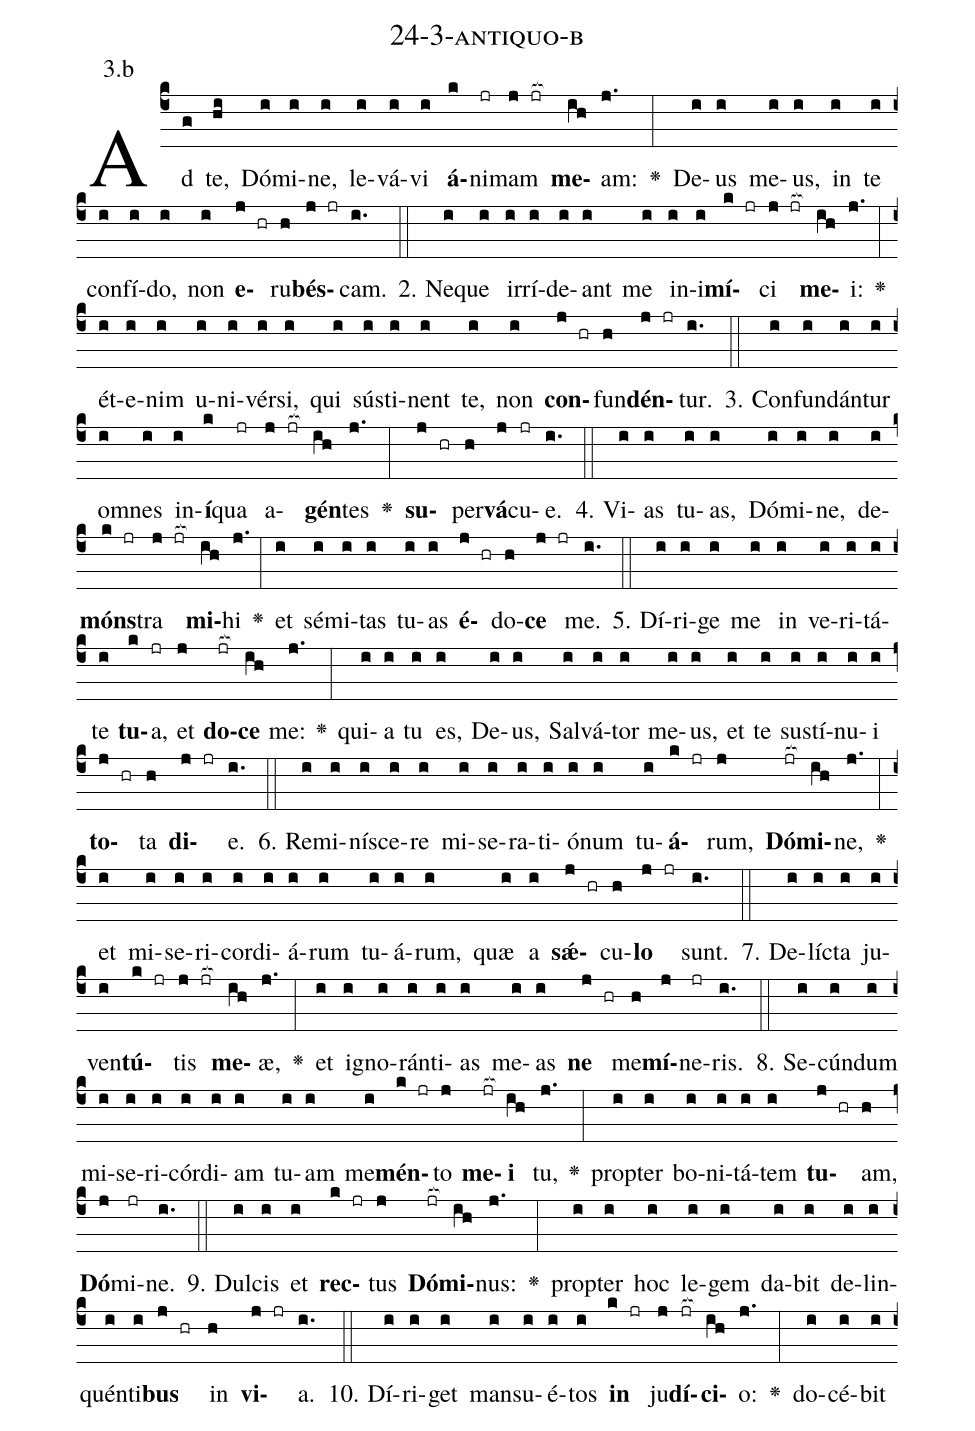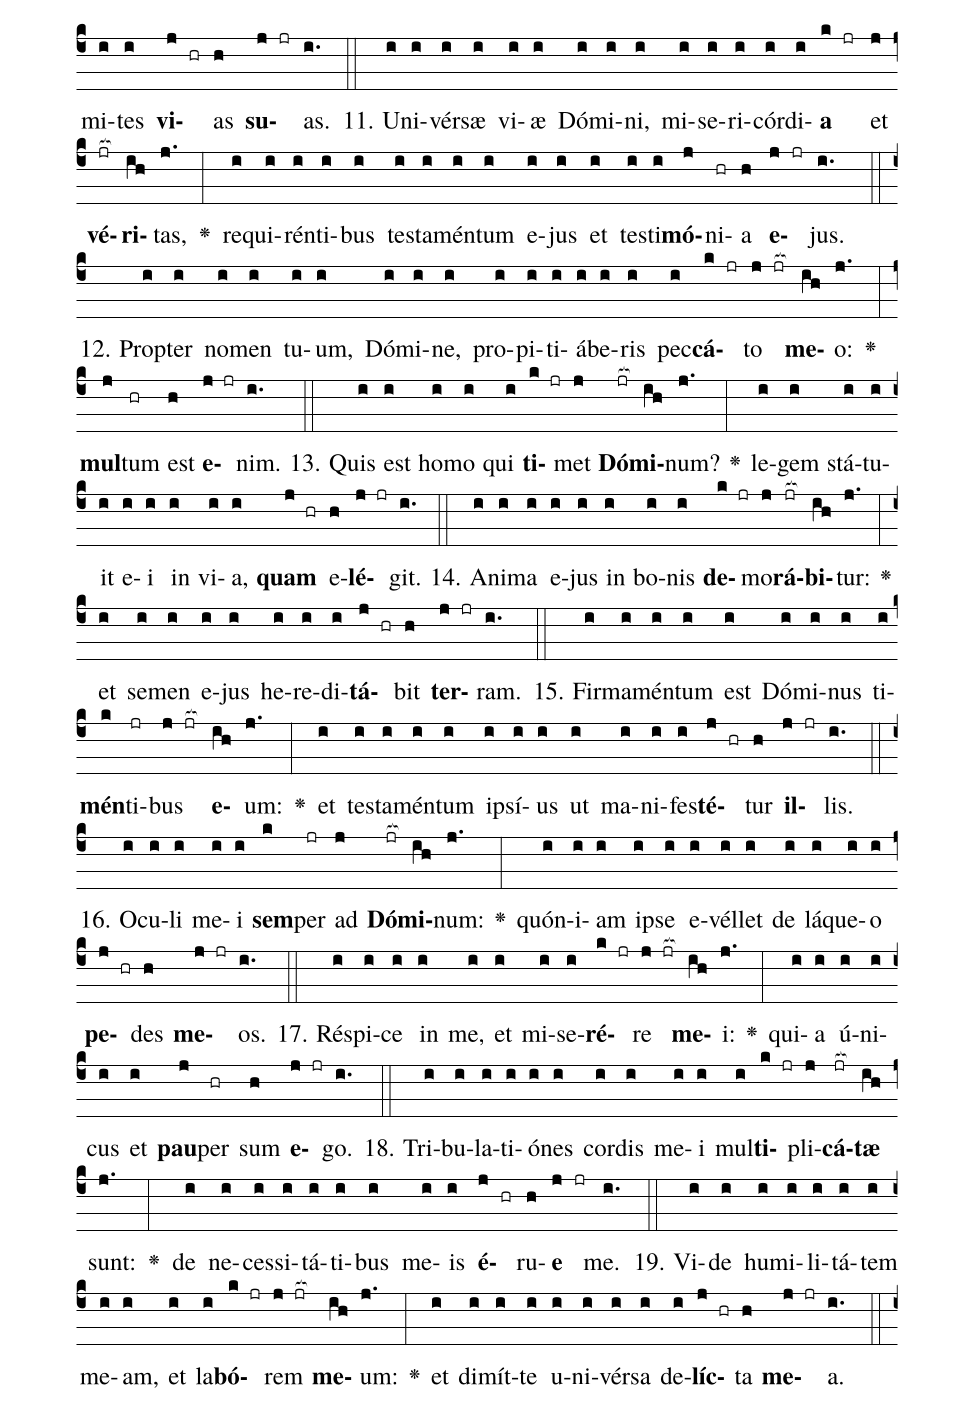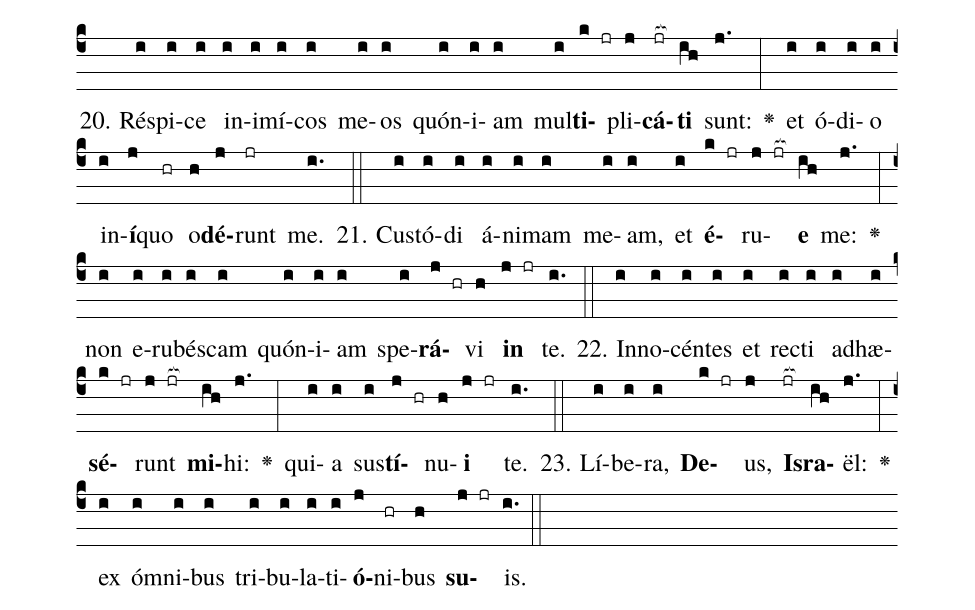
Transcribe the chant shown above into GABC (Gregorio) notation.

name: 24-3-antiquo-b;
annotation: 3.b;
%%
(c4)Ad(g) te,(hi) Dó(i)mi(i)ne,(i) le(i)vá(i)vi(i) <b>á</b>(k)ni(jr)mam(j jr[ocb:1{]) <b>me</b>(ih[ocb:0}])am:(j.) <v>\greheightstar</v>(:) De(i)us(i) me(i)us,(i) in(i) te(i) con(i)fí(i)do,(i) non(i) <b>e</b>(j hr)ru(h)<b>bés</b>(j jr)cam.(i.) (::)
2. Ne(i)que(i) ir(i)rí(i)de(i)ant(i) me(i) in(i)i(i)<b>mí</b>(k jr)ci(j jr[ocb:1{]) <b>me</b>(ih[ocb:0}])i:(j.) <v>\greheightstar</v>(:) ét(i)e(i)nim(i) u(i)ni(i)vér(i)si,(i) qui(i) sús(i)ti(i)nent(i) te,(i) non(i) <b>con</b>(j hr)fun(h)<b>dén</b>(j jr)tur.(i.) (::)
3. Con(i)fun(i)dán(i)tur(i) om(i)nes(i) in(i)<b>í</b>(k)qua(jr) a(j jr[ocb:1{])<b>gén</b>(ih[ocb:0}])tes(j.) <v>\greheightstar</v>(:) <b>su</b>(j hr)per(h)<b>vá</b>(j)cu(jr)e.(i.) (::)
4. Vi(i)as(i) tu(i)as,(i) Dó(i)mi(i)ne,(i) de(i)<b>móns</b>(k jr)tra(j jr[ocb:1{]) <b>mi</b>(ih[ocb:0}])hi(j.) <v>\greheightstar</v>(:) et(i) sé(i)mi(i)tas(i) tu(i)as(i) <b>é</b>(j hr)do(h)<b>ce</b>(j jr) me.(i.) (::)
5. Dí(i)ri(i)ge(i) me(i) in(i) ve(i)ri(i)tá(i)te(i) <b>tu</b>(k)a,(jr) et(j) <b>do</b>(jr[ocb:1{])<b>ce</b>(ih[ocb:0}]) me:(j.) <v>\greheightstar</v>(:) qui(i)a(i) tu(i) es,(i) De(i)us,(i) Sal(i)vá(i)tor(i) me(i)us,(i) et(i) te(i) sus(i)tí(i)nu(i)i(i) <b>to</b>(j hr)ta(h) <b>di</b>(j jr)e.(i.) (::)
6. Re(i)mi(i)ní(i)sce(i)re(i) mi(i)se(i)ra(i)ti(i)ó(i)num(i) tu(i)<b>á</b>(k jr)rum,(j) <b>Dó</b>(jr[ocb:1{])<b>mi</b>(ih[ocb:0}])ne,(j.) <v>\greheightstar</v>(:) et(i) mi(i)se(i)ri(i)cor(i)di(i)á(i)rum(i) tu(i)á(i)rum,(i) quæ(i) a(i) <b>sǽ</b>(j hr)cu(h)<b>lo</b>(j jr) sunt.(i.) (::)
7. De(i)líc(i)ta(i) ju(i)ven(i)<b>tú</b>(k jr)tis(j jr[ocb:1{]) <b>me</b>(ih[ocb:0}])æ,(j.) <v>\greheightstar</v>(:) et(i) i(i)gno(i)rán(i)ti(i)as(i) me(i)as(i) <b>ne</b>(j hr) me(h)<b>mí</b>(j)ne(jr)ris.(i.) (::)
8. Se(i)cún(i)dum(i) mi(i)se(i)ri(i)cór(i)di(i)am(i) tu(i)am(i) me(i)<b>mén</b>(k jr)to(j) <b>me</b>(jr[ocb:1{])<b>i</b>(ih[ocb:0}]) tu,(j.) <v>\greheightstar</v>(:) prop(i)ter(i) bo(i)ni(i)tá(i)tem(i) <b>tu</b>(j hr)am,(h) <b>Dó</b>(j)mi(jr)ne.(i.) (::)
9. Dul(i)cis(i) et(i) <b>rec</b>(k jr)tus(j) <b>Dó</b>(jr[ocb:1{])<b>mi</b>(ih[ocb:0}])nus:(j.) <v>\greheightstar</v>(:) prop(i)ter(i) hoc(i) le(i)gem(i) da(i)bit(i) de(i)lin(i)quén(i)ti(i)<b>bus</b>(j hr) in(h) <b>vi</b>(j jr)a.(i.) (::)
10. Dí(i)ri(i)get(i) man(i)su(i)é(i)tos(i) <b>in</b>(k jr) ju(j)<b>dí</b>(jr[ocb:1{])<b>ci</b>(ih[ocb:0}])o:(j.) <v>\greheightstar</v>(:) do(i)cé(i)bit(i) mi(i)tes(i) <b>vi</b>(j hr)as(h) <b>su</b>(j jr)as.(i.) (::)
11. U(i)ni(i)vér(i)sæ(i) vi(i)æ(i) Dó(i)mi(i)ni,(i) mi(i)se(i)ri(i)cór(i)di(i)<b>a</b>(k jr) et(j) <b>vé</b>(jr[ocb:1{])<b>ri</b>(ih[ocb:0}])tas,(j.) <v>\greheightstar</v>(:) re(i)qui(i)rén(i)ti(i)bus(i) tes(i)ta(i)mén(i)tum(i) e(i)jus(i) et(i) tes(i)ti(i)<b>mó</b>(j)ni(hr)a(h) <b>e</b>(j jr)jus.(i.) (::)
12. Prop(i)ter(i) no(i)men(i) tu(i)um,(i) Dó(i)mi(i)ne,(i) pro(i)pi(i)ti(i)á(i)be(i)ris(i) pec(i)<b>cá</b>(k jr)to(j jr[ocb:1{]) <b>me</b>(ih[ocb:0}])o:(j.) <v>\greheightstar</v>(:) <b>mul</b>(j)tum(hr) est(h) <b>e</b>(j jr)nim.(i.) (::)
13. Quis(i) est(i) ho(i)mo(i) qui(i) <b>ti</b>(k jr)met(j) <b>Dó</b>(jr[ocb:1{])<b>mi</b>(ih[ocb:0}])num?(j.) <v>\greheightstar</v>(:) le(i)gem(i) stá(i)tu(i)it(i) e(i)i(i) in(i) vi(i)a,(i) <b>quam</b>(j hr) e(h)<b>lé</b>(j jr)git.(i.) (::)
14. A(i)ni(i)ma(i) e(i)jus(i) in(i) bo(i)nis(i) <b>de</b>(k jr)mo(j)<b>rá</b>(jr[ocb:1{])<b>bi</b>(ih[ocb:0}])tur:(j.) <v>\greheightstar</v>(:) et(i) se(i)men(i) e(i)jus(i) he(i)re(i)di(i)<b>tá</b>(j hr)bit(h) <b>ter</b>(j jr)ram.(i.) (::)
15. Fir(i)ma(i)mén(i)tum(i) est(i) Dó(i)mi(i)nus(i) ti(i)<b>mén</b>(k)ti(jr)bus(j jr[ocb:1{]) <b>e</b>(ih[ocb:0}])um:(j.) <v>\greheightstar</v>(:) et(i) tes(i)ta(i)mén(i)tum(i) ip(i)sí(i)us(i) ut(i) ma(i)ni(i)fes(i)<b>té</b>(j hr)tur(h) <b>il</b>(j jr)lis.(i.) (::)
16. O(i)cu(i)li(i) me(i)i(i) <b>sem</b>(k)per(jr) ad(j) <b>Dó</b>(jr[ocb:1{])<b>mi</b>(ih[ocb:0}])num:(j.) <v>\greheightstar</v>(:) quón(i)i(i)am(i) ip(i)se(i) e(i)vél(i)let(i) de(i) lá(i)que(i)o(i) <b>pe</b>(j hr)des(h) <b>me</b>(j jr)os.(i.) (::)
17. Ré(i)spi(i)ce(i) in(i) me,(i) et(i) mi(i)se(i)<b>ré</b>(k jr)re(j jr[ocb:1{]) <b>me</b>(ih[ocb:0}])i:(j.) <v>\greheightstar</v>(:) qui(i)a(i) ú(i)ni(i)cus(i) et(i) <b>pau</b>(j)per(hr) sum(h) <b>e</b>(j jr)go.(i.) (::)
18. Tri(i)bu(i)la(i)ti(i)ó(i)nes(i) cor(i)dis(i) me(i)i(i) mul(i)<b>ti</b>(k jr)pli(j)<b>cá</b>(jr[ocb:1{])<b>tæ</b>(ih[ocb:0}]) sunt:(j.) <v>\greheightstar</v>(:) de(i) ne(i)ces(i)si(i)tá(i)ti(i)bus(i) me(i)is(i) <b>é</b>(j hr)ru(h)<b>e</b>(j jr) me.(i.) (::)
19. Vi(i)de(i) hu(i)mi(i)li(i)tá(i)tem(i) me(i)am,(i) et(i) la(i)<b>bó</b>(k jr)rem(j jr[ocb:1{]) <b>me</b>(ih[ocb:0}])um:(j.) <v>\greheightstar</v>(:) et(i) di(i)mít(i)te(i) u(i)ni(i)vér(i)sa(i) de(i)<b>líc</b>(j hr)ta(h) <b>me</b>(j jr)a.(i.) (::)
20. Ré(i)spi(i)ce(i) in(i)i(i)mí(i)cos(i) me(i)os(i) quón(i)i(i)am(i) mul(i)<b>ti</b>(k jr)pli(j)<b>cá</b>(jr[ocb:1{])<b>ti</b>(ih[ocb:0}]) sunt:(j.) <v>\greheightstar</v>(:) et(i) ó(i)di(i)o(i) in(i)<b>í</b>(j)quo(hr) o(h)<b>dé</b>(j)runt(jr) me.(i.) (::)
21. Cus(i)tó(i)di(i) á(i)ni(i)mam(i) me(i)am,(i) et(i) <b>é</b>(k jr)ru(j jr[ocb:1{])<b>e</b>(ih[ocb:0}]) me:(j.) <v>\greheightstar</v>(:) non(i) e(i)ru(i)bés(i)cam(i) quón(i)i(i)am(i) spe(i)<b>rá</b>(j hr)vi(h) <b>in</b>(j jr) te.(i.) (::)
22. In(i)no(i)cén(i)tes(i) et(i) rec(i)ti(i) ad(i)hæ(i)<b>sé</b>(k jr)runt(j jr[ocb:1{]) <b>mi</b>(ih[ocb:0}])hi:(j.) <v>\greheightstar</v>(:) qui(i)a(i) sus(i)<b>tí</b>(j hr)nu(h)<b>i</b>(j jr) te.(i.) (::)
23. Lí(i)be(i)ra,(i) <b>De</b>(k jr)us,(j) <b>Is</b>(jr[ocb:1{])<b>ra</b>(ih[ocb:0}])ël:(j.) <v>\greheightstar</v>(:) ex(i) óm(i)ni(i)bus(i) tri(i)bu(i)la(i)ti(i)<b>ó</b>(j)ni(hr)bus(h) <b>su</b>(j jr)is.(i.) (::)
